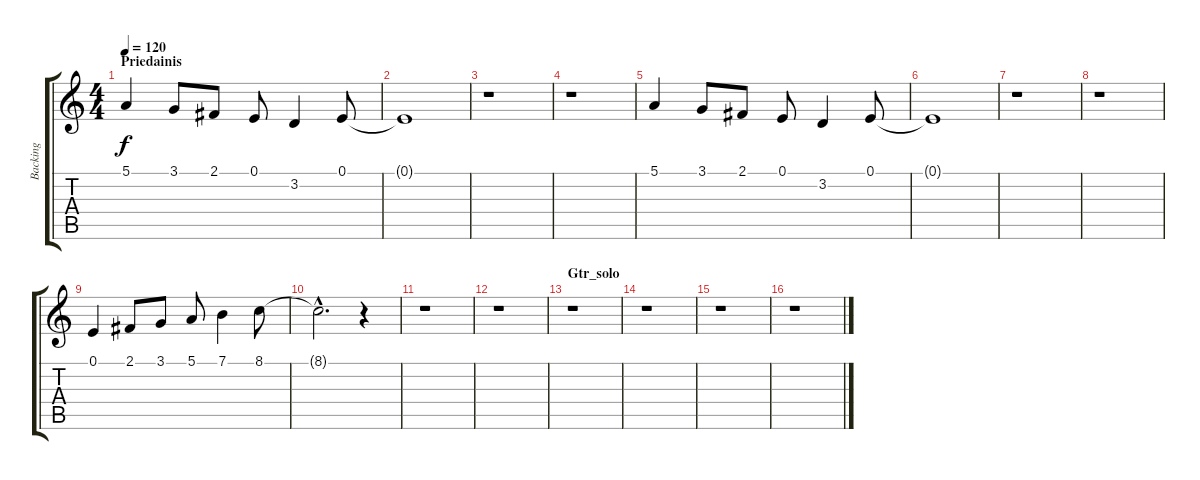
\track ("Backing" "Backing") {instrument voiceoohs}
\staff {score tabs}
\tuning (E4 B3 G3 D3 A2 E2) {hide}
\ts (4 4)
\section ("" "Priedainis")
\tempo 120
\clef g2
\ks c
5.1.4{dy f} 3.1.8 2.1.8 0.1.8 3.2.4 0.1.8 |
0.1{t}.1 |
r.1 |
r.1 |
5.1.4 3.1.8 2.1.8 0.1.8 3.2.4 0.1.8 |
0.1{t}.1 |
r.1 |
r.1 |
0.1.4 2.1.8 3.1.8 5.1.8 7.1.4 8.1.8 |
8.1{hac t}.2{d} r.4 |
r.1 |
r.1 |
\section ("" "Gtr_solo")
r.1 |
r.1 |
r.1 |
r.1
